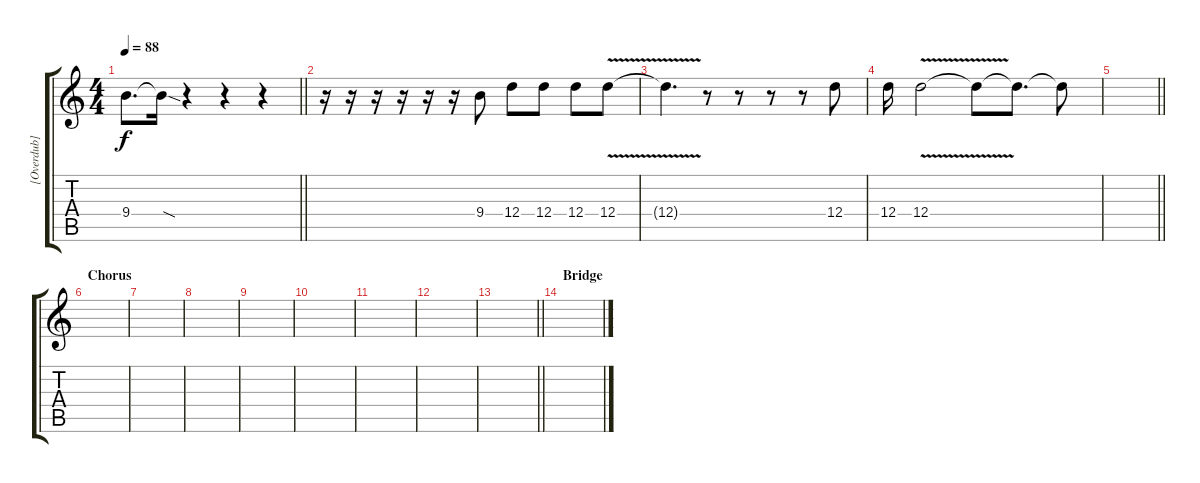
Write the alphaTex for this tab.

\track ("[Overdub]" "[Overdub]") {instrument distortionguitar}
\staff {score tabs}
\tuning (E4 B3 G3 D3 A2 E2) {hide}
\ts (4 4)
\tempo 88
\clef g2
\barLineRight lightlight
\ks c
9.4.8{d dy f} 9.4{sod t}.16 r.4 r.4 r.4 |
r.16 r.16 r.16 r.16 r.16 r.16 9.4.8 12.4.8 12.4.8 12.4.8 12.4{v}.8 |
12.4{t}.4{d} r.8 r.8 r.8 r.8 12.4.8 |
12.4.16 12.4{v}.2 12.4{t}.8 12.4{t}.8{d} 12.4{t}.8 |
\barLineRight lightlight
|
\section ("" "Chorus")
|
|
|
|
|
|
|
\barLineRight lightlight
|
\section ("" "Bridge")
